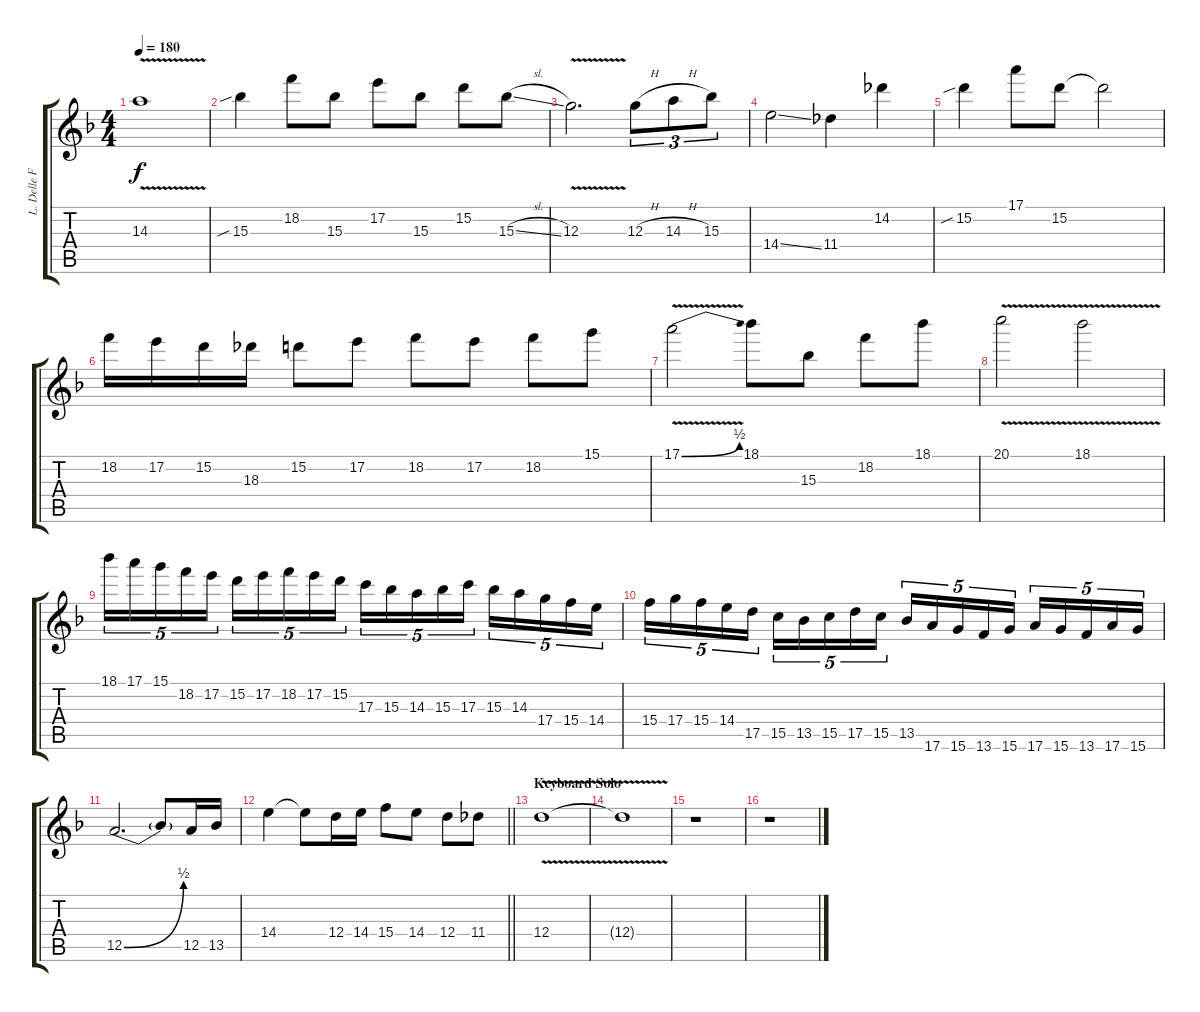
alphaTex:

\track ("L. Delle Fave (Guitar Lead)" "L. Delle F") {instrument overdrivenguitar}
\staff {score tabs}
\tuning (E4 B3 G3 D3 A2 E2) {hide}
\ts (4 4)
\tempo 180
\clef g2
\ks dminor
14.3{v}.1{dy f} |
15.3{sib}.4 18.2.8 15.3.8 17.2.8 15.3.8 15.2.8 15.3{sl}.8 |
12.3{v}.2{d} 12.3{h}.8{tu (3 2)} 14.3{h}.8{tu (3 2)} 15.3.8{tu (3 2)} |
14.4{ss}.2 11.4.4 14.2.4 |
15.2{sib}.4 17.1.8 15.2.8 15.2{t}.2 |
18.2.16 17.2.16 15.2.16 18.3.16 15.2.8 17.2.8 18.2.8 17.2.8 18.2.8 15.1.8 |
17.1{be (bend 0 0 60 2) v}.2 18.1.8 15.3.8 18.2.8 18.1.8 |
20.1{v}.2 18.1{v}.2 |
18.1.16{tu (5 4)} 17.1.16{tu (5 4)} 15.1.16{tu (5 4)} 18.2.16{tu (5 4)} 17.2.16{tu (5 4)} 15.2.16{tu (5 4)} 17.2.16{tu (5 4)} 18.2.16{tu (5 4)} 17.2.16{tu (5 4)} 15.2.16{tu (5 4)} 17.3.16{tu (5 4)} 15.3.16{tu (5 4)} 14.3.16{tu (5 4)} 15.3.16{tu (5 4)} 17.3.16{tu (5 4)} 15.3.16{tu (5 4)} 14.3.16{tu (5 4)} 17.4.16{tu (5 4)} 15.4.16{tu (5 4)} 14.4.16{tu (5 4)} |
15.4.16{tu (5 4)} 17.4.16{tu (5 4)} 15.4.16{tu (5 4)} 14.4.16{tu (5 4)} 17.5.16{tu (5 4)} 15.5.16{tu (5 4)} 13.5.16{tu (5 4)} 15.5.16{tu (5 4)} 17.5.16{tu (5 4)} 15.5.16{tu (5 4)} 13.5.16{tu (5 4)} 17.6.16{tu (5 4)} 15.6.16{tu (5 4)} 13.6.16{tu (5 4)} 15.6.16{tu (5 4)} 17.6.16{tu (5 4)} 15.6.16{tu (5 4)} 13.6.16{tu (5 4)} 17.6.16{tu (5 4)} 15.6.16{tu (5 4)} |
12.5{be (bend 0 0 60 2)}.2{d} 12.5{t}.8 12.5.16 13.5.16 |
\barLineRight lightlight
14.4.4 14.4{t}.8 12.4.16 14.4.16 15.4.8 14.4.8 12.4.8 11.4.8 |
\section ("" "Keyboard Solo")
12.4{v}.1{volume 0} |
12.4{t}.1 |
r.1 |
r.1
